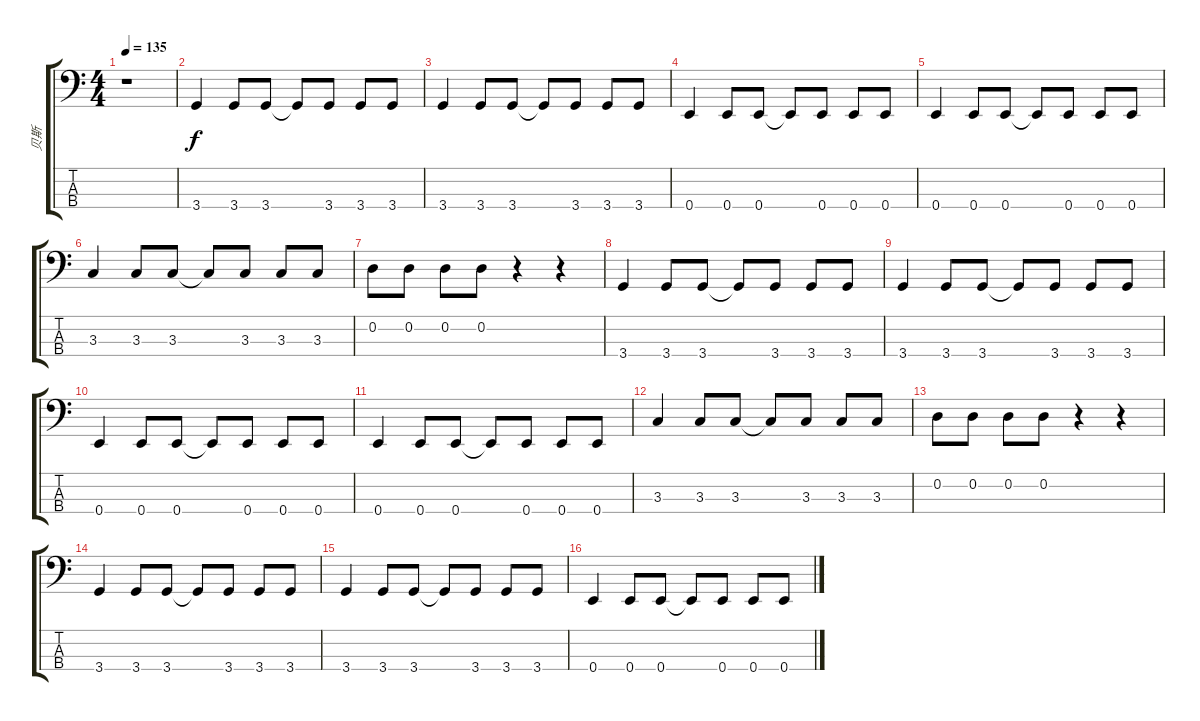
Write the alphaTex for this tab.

\track ("贝斯" "贝斯") {instrument electricbasspick}
\staff {score tabs}
\tuning (G2 D2 A1 E1) {hide}
\ts (4 4)
\tempo 135
\clef f4
\ks c
r.1{dy f instrument electricbasspick} |
3.4.4 3.4.8 3.4.8 3.4{t}.8 3.4.8 3.4.8 3.4.8 |
3.4.4 3.4.8 3.4.8 3.4{t}.8 3.4.8 3.4.8 3.4.8 |
0.4.4 0.4.8 0.4.8 0.4{t}.8 0.4.8 0.4.8 0.4.8 |
0.4.4 0.4.8 0.4.8 0.4{t}.8 0.4.8 0.4.8 0.4.8 |
3.3.4 3.3.8 3.3.8 3.3{t}.8 3.3.8 3.3.8 3.3.8 |
0.2.8 0.2.8 0.2.8 0.2.8 r.4 r.4 |
3.4.4 3.4.8 3.4.8 3.4{t}.8 3.4.8 3.4.8 3.4.8 |
3.4.4 3.4.8 3.4.8 3.4{t}.8 3.4.8 3.4.8 3.4.8 |
0.4.4 0.4.8 0.4.8 0.4{t}.8 0.4.8 0.4.8 0.4.8 |
0.4.4 0.4.8 0.4.8 0.4{t}.8 0.4.8 0.4.8 0.4.8 |
3.3.4 3.3.8 3.3.8 3.3{t}.8 3.3.8 3.3.8 3.3.8 |
0.2.8 0.2.8 0.2.8 0.2.8 r.4 r.4 |
3.4.4 3.4.8 3.4.8 3.4{t}.8 3.4.8 3.4.8 3.4.8 |
3.4.4 3.4.8 3.4.8 3.4{t}.8 3.4.8 3.4.8 3.4.8 |
0.4.4 0.4.8 0.4.8 0.4{t}.8 0.4.8 0.4.8 0.4.8
